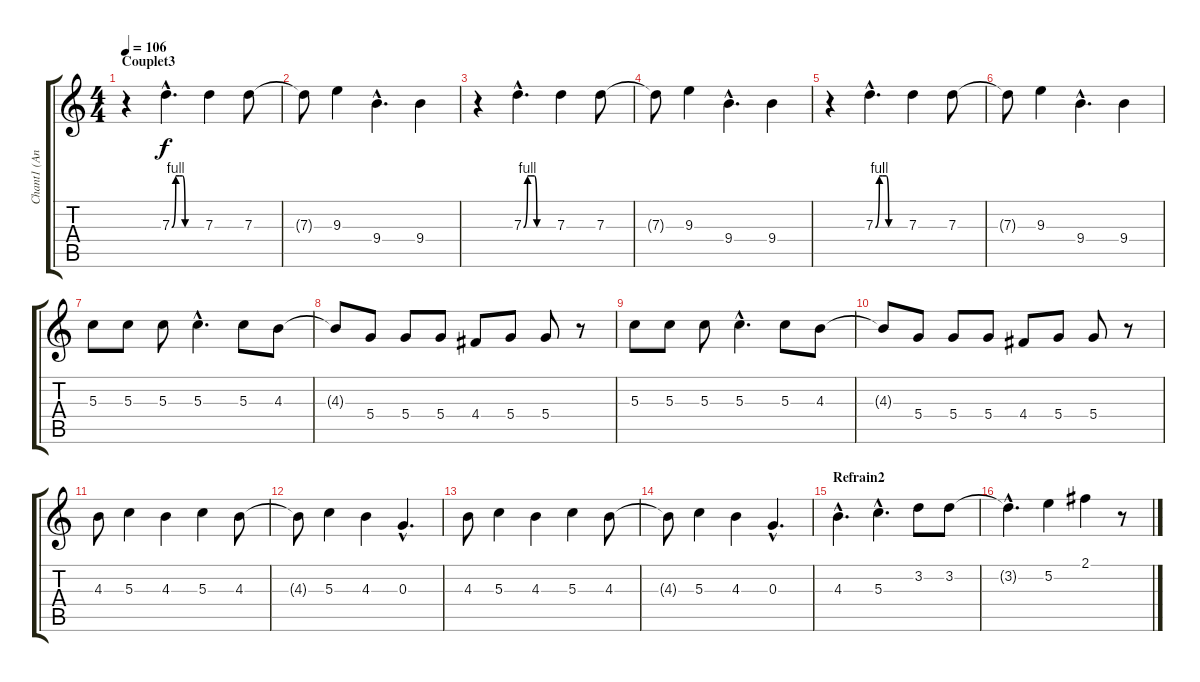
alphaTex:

\track ("Chant1 (Anthony)" "Chant1 (An") {instrument distortionguitar}
\staff {score tabs}
\tuning (E4 B3 G3 D3 A2 E2) {hide}
\ts (4 4)
\section ("" "Couplet3")
\tempo 106
\clef g2
\ks c
r.4{dy f} 7.3{be (custom 0 0 8 4 15 4 22 4 27 0 30 0 45 0 60 0) hac}.4{d} 7.3.4 7.3.8 |
7.3{t}.8 9.3.4 9.4{hac}.4{d} 9.4.4 |
r.4 7.3{be (custom 0 0 8 4 15 4 22 4 27 0 30 0 45 0 60 0) hac}.4{d} 7.3.4 7.3.8 |
7.3{t}.8 9.3.4 9.4{hac}.4{d} 9.4.4 |
r.4 7.3{be (custom 0 0 8 4 15 4 22 4 27 0 30 0 45 0 60 0) hac}.4{d} 7.3.4 7.3.8 |
7.3{t}.8 9.3.4 9.4{hac}.4{d} 9.4.4 |
5.3.8 5.3.8 5.3.8 5.3{hac}.4{d} 5.3.8 4.3.8 |
4.3{t}.8 5.4.8 5.4.8 5.4.8 4.4.8 5.4.8 5.4.8 r.8 |
5.3.8 5.3.8 5.3.8 5.3{hac}.4{d} 5.3.8 4.3.8 |
4.3{t}.8 5.4.8 5.4.8 5.4.8 4.4.8 5.4.8 5.4.8 r.8 |
4.3.8 5.3.4 4.3.4 5.3.4 4.3.8 |
4.3{t}.8 5.3.4 4.3.4 0.3{hac}.4{d} |
4.3.8 5.3.4 4.3.4 5.3.4 4.3.8 |
4.3{t}.8 5.3.4 4.3.4 0.3{hac}.4{d} |
\section ("" "Refrain2")
4.3{hac}.4{d} 5.3{hac}.4{d} 3.2.8 3.2.8 |
3.2{hac t}.4{d} 5.2.4 2.1.4 r.8
